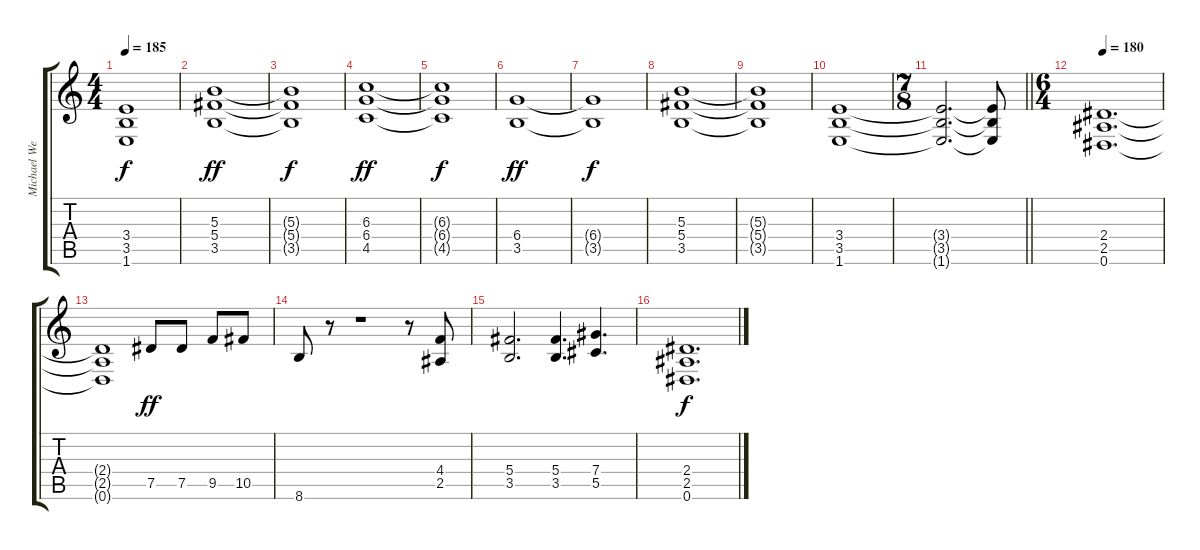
\track ("Michael Weikath" "Michael We") {instrument distortionguitar}
\staff {score tabs}
\tuning (Eb4 Bb3 Gb3 Db3 Ab2 Eb2) {hide}
\ts (4 4)
\tempo 185
\clef g2
\ks c
(3.4{t} 3.5{t} 1.6{t}).1{dy f} |
(5.3 5.4 3.5).1{dy ff} |
(5.3{t} 5.4{t} 3.5{t}).1{dy f} |
(6.3 6.4 4.5).1{dy ff} |
(6.3{t} 6.4{t} 4.5{t}).1{dy f} |
(6.4 3.5).1{dy ff} |
(6.4{t} 3.5{t}).1{dy f} |
(5.3 5.4 3.5).1 |
(5.3{t} 5.4{t} 3.5{t}).1 |
(3.4 3.5 1.6).1 |
\ts (7 8)
\barLineRight lightlight
(3.4{t} 3.5{t} 1.6{t}).2{d} (3.4{t} 3.5{t} 1.6{t}).8 |
\ts (6 4)
\section ("" "")
\tempo 180
(2.4 2.5 0.6).1{d} |
(2.4{t} 2.5{t} 0.6{t}).1 7.5.8{dy ff} 7.5.8 9.5.8 10.5.8 |
8.6.8 r.8 r.1 r.8 (4.4 2.5).8 |
(5.4 3.5).2{d} (5.4 3.5).4{d} (7.4 5.5).4{d} |
(2.4 2.5 0.6).1{d dy f}
